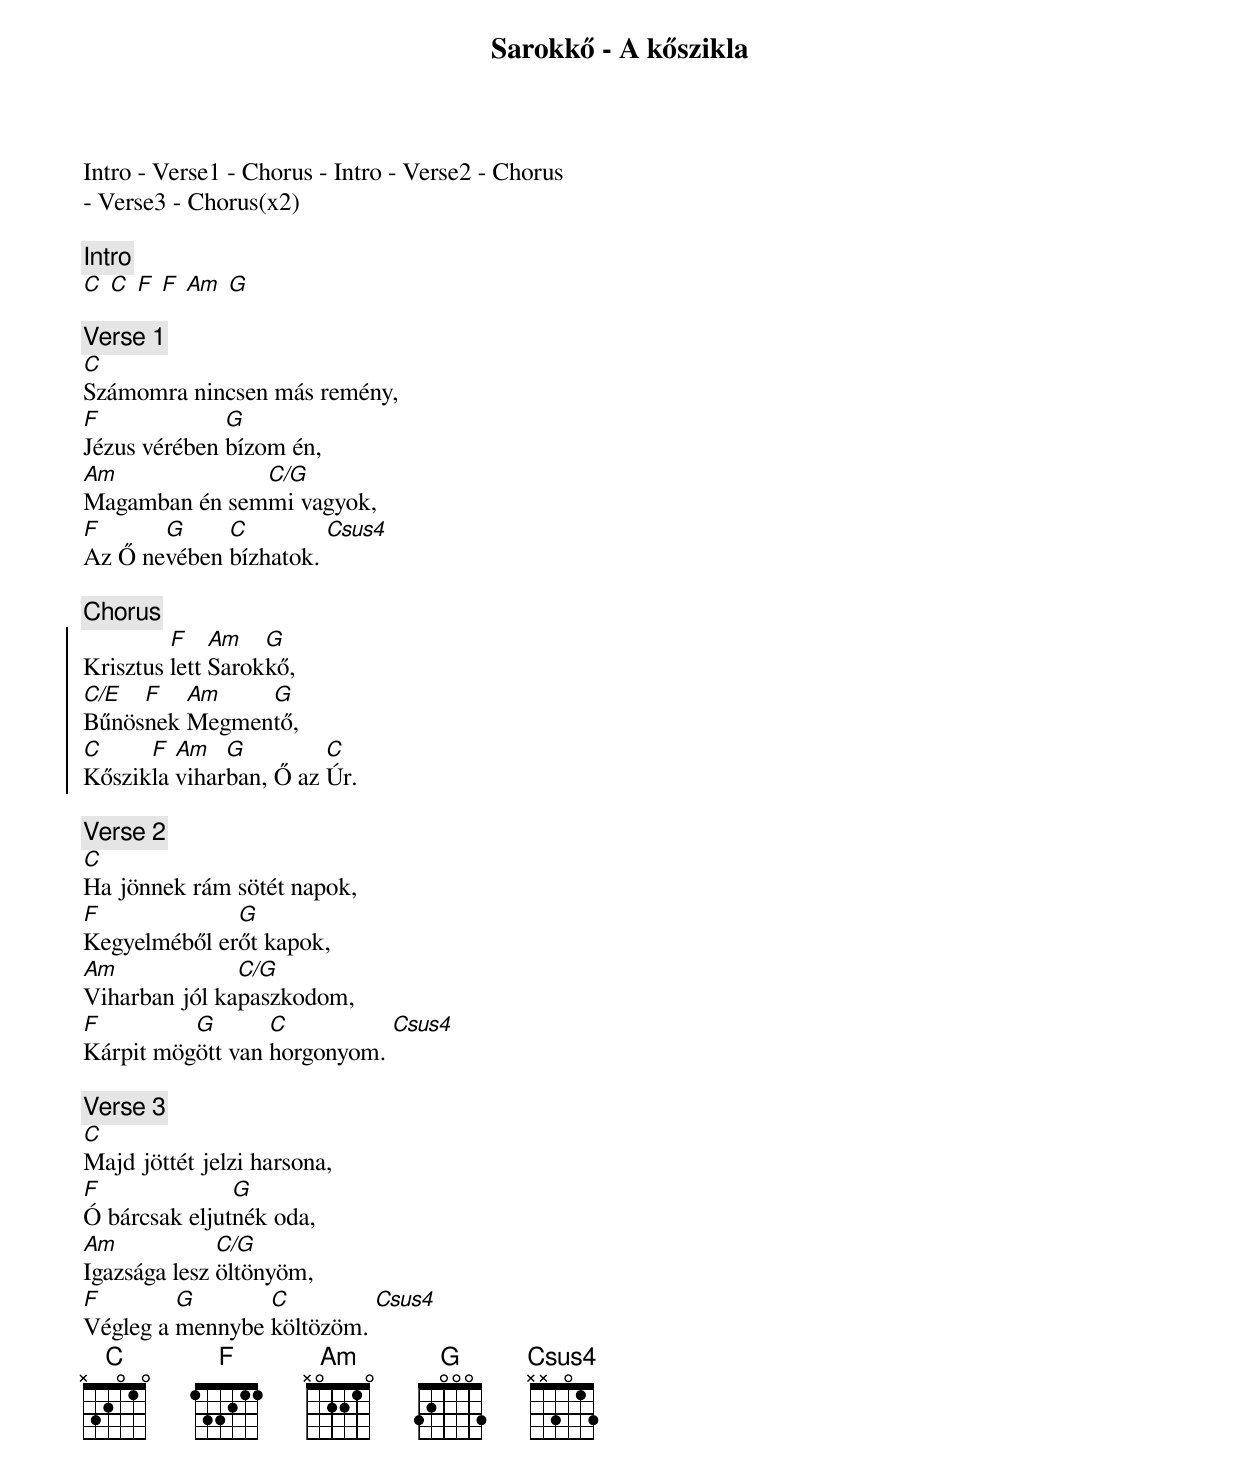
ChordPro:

{title: Sarokkő - A kőszikla}
{subtitle: }


Intro - Verse1 - Chorus - Intro - Verse2 - Chorus
- Verse3 - Chorus(x2)

{c:Intro}
[C] [C] [F] [F] [Am] [G]

{c:Verse 1}
[C]Számomra nincsen más remény,
[F]Jézus vérében [G]bízom én,
[Am]Magamban én sem[C/G]mi vagyok,
[F]Az Ő ne[G]vében [C]bízhatok. [Csus4]

{c:Chorus}
{soc}
Krisztus [F]lett [Am]Sarok[G]kő,
[C/E]Bűnös[F]nek [Am]Megmen[G]tő,
[C]Kőszik[F]la [Am]vihar[G]ban, Ő az [C]Úr.
{eoc}

{c:Verse 2}
[C]Ha jönnek rám sötét napok,
[F]Kegyelméből er[G]őt kapok,
[Am]Viharban jól ka[C/G]paszkodom,
[F]Kárpit mög[G]ött van [C]horgonyom. [Csus4]

{c:Verse 3}
[C]Majd jöttét jelzi harsona,
[F]Ó bárcsak eljut[G]nék oda,
[Am]Igazsága lesz [C/G]öltönyöm,
[F]Végleg a [G]mennybe [C]költözöm. [Csus4]
